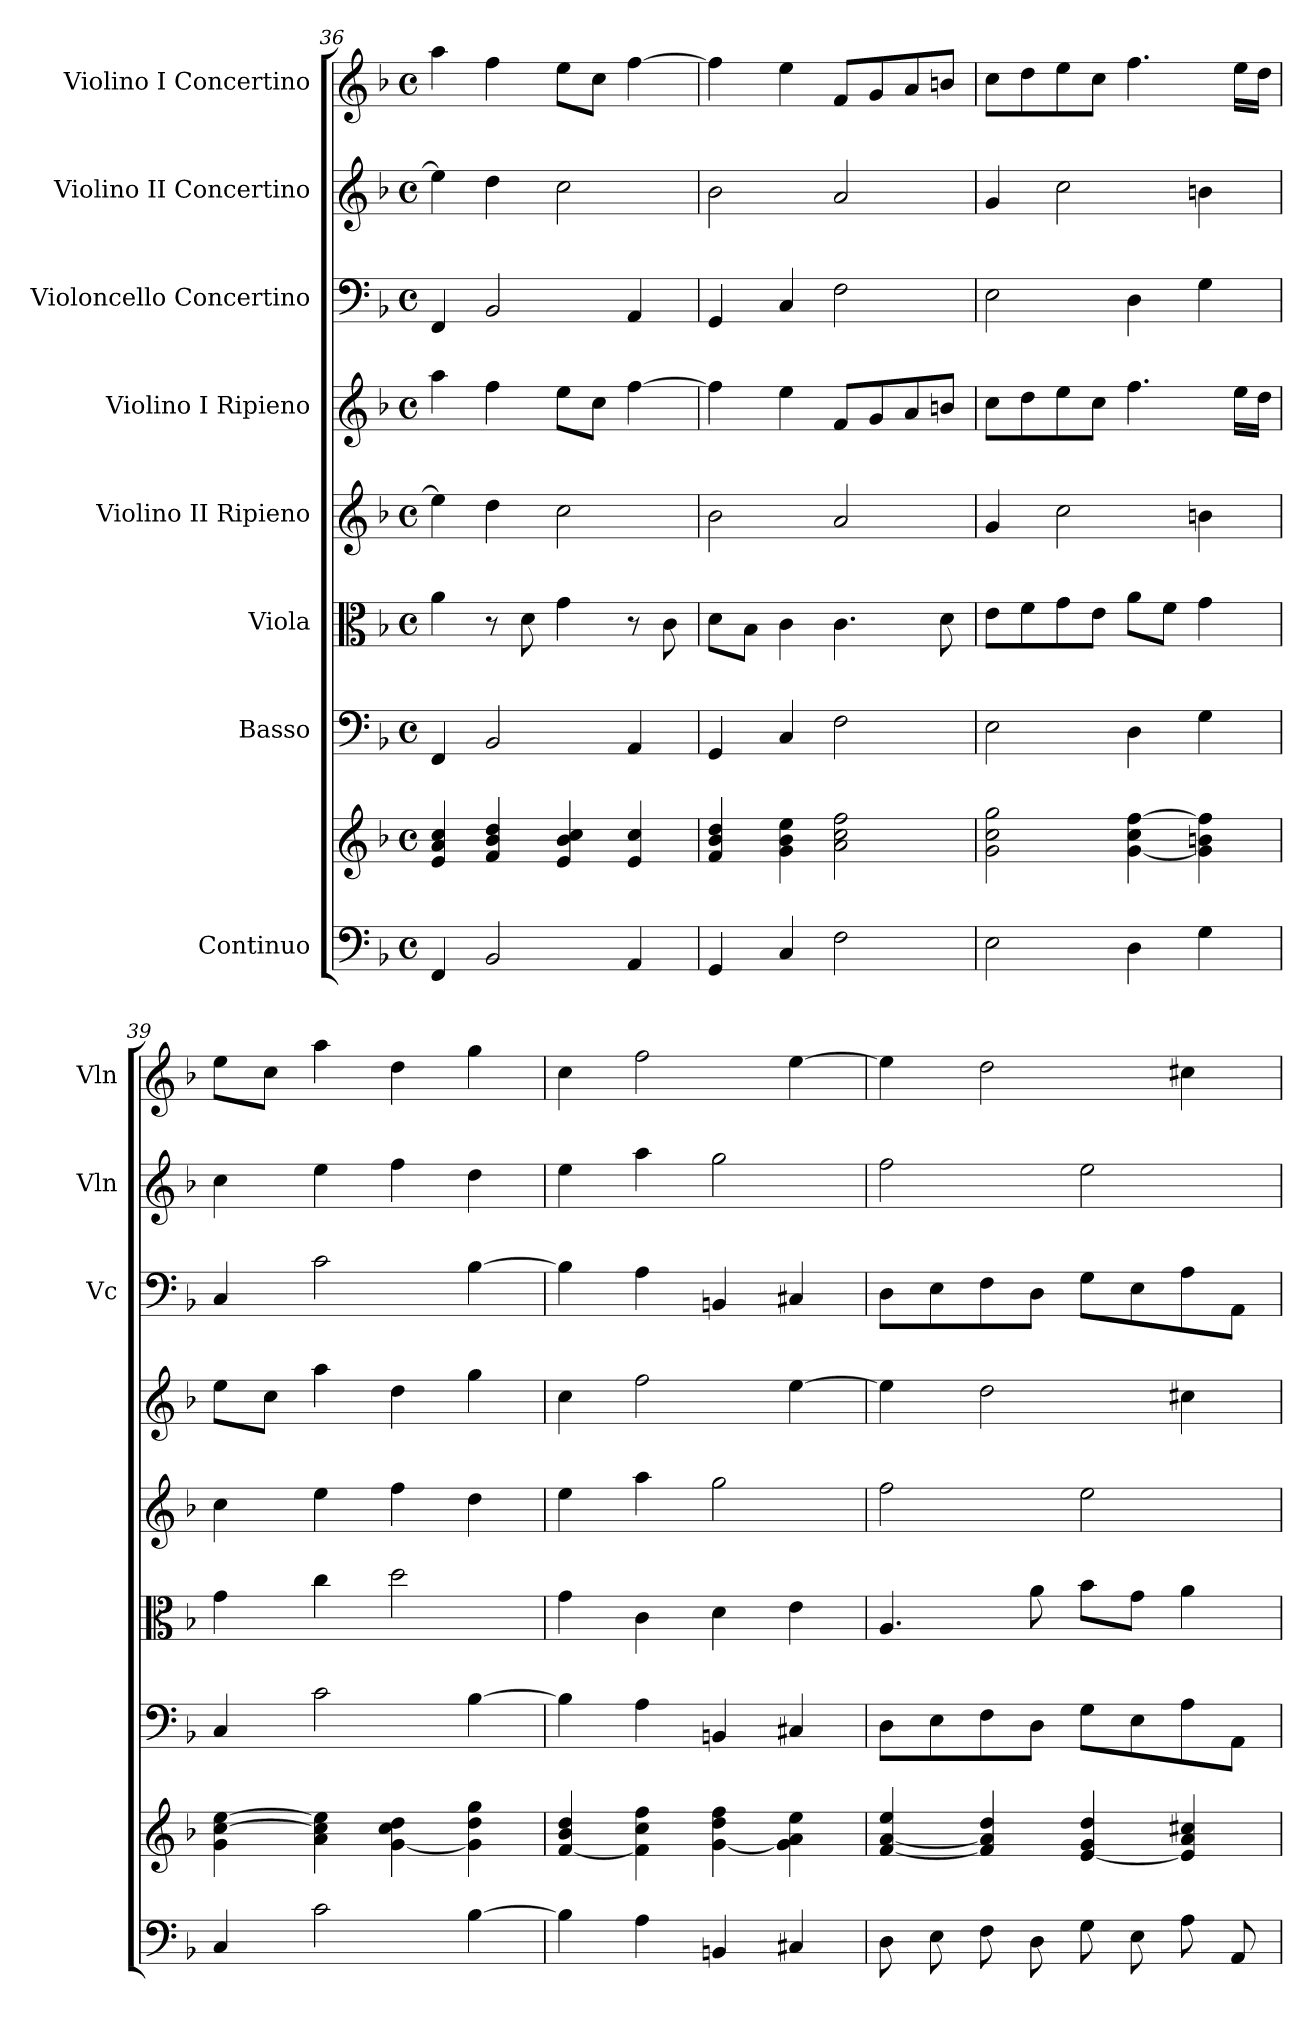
**kern	**kern	**kern	**kern	**kern	**kern	**kern	**kern	**kern
*part8	*part8	*part7	*part6	*part5	*part4	*part3	*part2	*part1
*staff9	*staff8	*staff7	*staff6	*staff5	*staff4	*staff3	*staff2	*staff1
*I"Continuo	*	*I"Basso	*I"Viola	*I"Violino II Ripieno	*I"Violino I Ripieno	*I"Violoncello Concertino	*I"Violino II Concertino	*I"Violino I Concertino
*	*	*	*	*	*	*I'Vc	*I'Vln	*I'Vln
*clefF4	*clefG2	*clefF4	*clefC3	*clefG2	*clefG2	*clefF4	*clefG2	*clefG2
*k[b-]	*k[b-]	*k[b-]	*k[b-]	*k[b-]	*k[b-]	*k[b-]	*k[b-]	*k[b-]
*M4/4	*M4/4	*M4/4	*M4/4	*M4/4	*M4/4	*M4/4	*M4/4	*M4/4
*met(c)	*met(c)	*met(c)	*met(c)	*met(c)	*met(c)	*met(c)	*met(c)	*met(c)
=36	=36	=36	=36	=36	=36	=36	=36	=36
4FF/	4e/ 4a/ 4cc/	4FF/	4a\	4ee\]	4aa\	4FF/	4ee\]	4aa\
2BB-/	4f/ 4b-/ 4dd/	2BB-/	8r	4dd\	4ff\	2BB-/	4dd\	4ff\
.	.	.	8d\	.	.	.	.	.
.	4e/ 4b-/ 4cc/	.	4g\	2cc\	8ee\L	.	2cc\	8ee\L
.	.	.	.	.	8cc\J	.	.	8cc\J
4AA/	4e/ 4cc/	4AA/	8r	.	[4ff\	4AA/	.	[4ff\
.	.	.	8c\	.	.	.	.	.
=37	=37	=37	=37	=37	=37	=37	=37	=37
4GG/	4f/ 4b-/ 4dd/	4GG/	8d\L	2b-\	4ff\]	4GG/	2b-\	4ff\]
.	.	.	8B-\J	.	.	.	.	.
4C/	4g\ 4b-\ 4ee\	4C/	4c\	.	4ee\	4C/	.	4ee\
2F\	2a\ 2cc\ 2ff\	2F\	4.c\	2a/	8f/L	2F\	2a/	8f/L
.	.	.	.	.	8g/	.	.	8g/
.	.	.	.	.	8a/	.	.	8a/
.	.	.	8d\	.	8bn/J	.	.	8bn/J
=38	=38	=38	=38	=38	=38	=38	=38	=38
2E\	2g\ 2cc\ 2gg\	2E\	8e\L	4g/	8cc\L	2E\	4g/	8cc\L
.	.	.	8f\	.	8dd\	.	.	8dd\
.	.	.	8g\	2cc\	8ee\	.	2cc\	8ee\
.	.	.	8e\J	.	8cc\J	.	.	8cc\J
4D\	[4g\ 4cc\ [4ff\	4D\	8a\L	.	4.ff\	4D\	.	4.ff\
.	.	.	8f\J	.	.	.	.	.
4G\	4g\] 4bn\ 4ff\]	4G\	4g\	4bn\	.	4G\	4bn\	.
.	.	.	.	.	16ee\LL	.	.	16ee\LL
.	.	.	.	.	16dd\JJ	.	.	16dd\JJ
=39	=39	=39	=39	=39	=39	=39	=39	=39
4C/	4g\ [4cc\ [4ee\	4C/	4g\	4cc\	8ee\L	4C/	4cc\	8ee\L
.	.	.	.	.	8cc\J	.	.	8cc\J
2c\	4a\ 4cc\] 4ee\]	2c\	4cc\	4ee\	4aa\	2c\	4ee\	4aa\
.	[4g\ 4cc\ 4dd\	.	2dd\	4ff\	4dd\	.	4ff\	4dd\
[4B-\	4g\] 4dd\ 4gg\	[4B-\	.	4dd\	4gg\	[4B-\	4dd\	4gg\
=40	=40	=40	=40	=40	=40	=40	=40	=40
4B-\]	[4f/ 4b-/ 4dd/	4B-\]	4g\	4ee\	4cc\	4B-\]	4ee\	4cc\
4A\	4f\] 4cc\ 4ff\	4A\	4c\	4aa\	2ff\	4A\	4aa\	2ff\
4BBn/	[4g\ 4dd\ 4ff\	4BBn/	4d\	2gg\	.	4BBn/	2gg\	.
4C#X/	4g\] 4a\ 4ee\	4C#X/	4e\	.	[4ee\	4C#X/	.	[4ee\
!!LO:PB:g=z
=41	=41	=41	=41	=41	=41	=41	=41	=41
8D\	[4f/ [4a/ 4ee/	8D\L	4.A/	2ff\	4ee\]	8D\L	2ff\	4ee\]
8E\	.	8E\	.	.	.	8E\	.	.
8F\	4f/] 4a/] 4dd/	8F\	.	.	2dd\	8F\	.	2dd\
8D\	.	8D\J	8a\	.	.	8D\J	.	.
8G\	[4e/ 4g/ 4dd/	8G\L	8b-\L	2ee\	.	8G\L	2ee\	.
8E\	.	8E\	8g\J	.	.	8E\	.	.
8A\	4e/] 4a/ 4cc#X/	8A\	4a\	.	4cc#X\	8A\	.	4cc#X\
8AA/	.	8AA\J	.	.	.	8AA\J	.	.
=	=	=	=	=	=	=	=	=
*-	*-	*-	*-	*-	*-	*-	*-	*-
